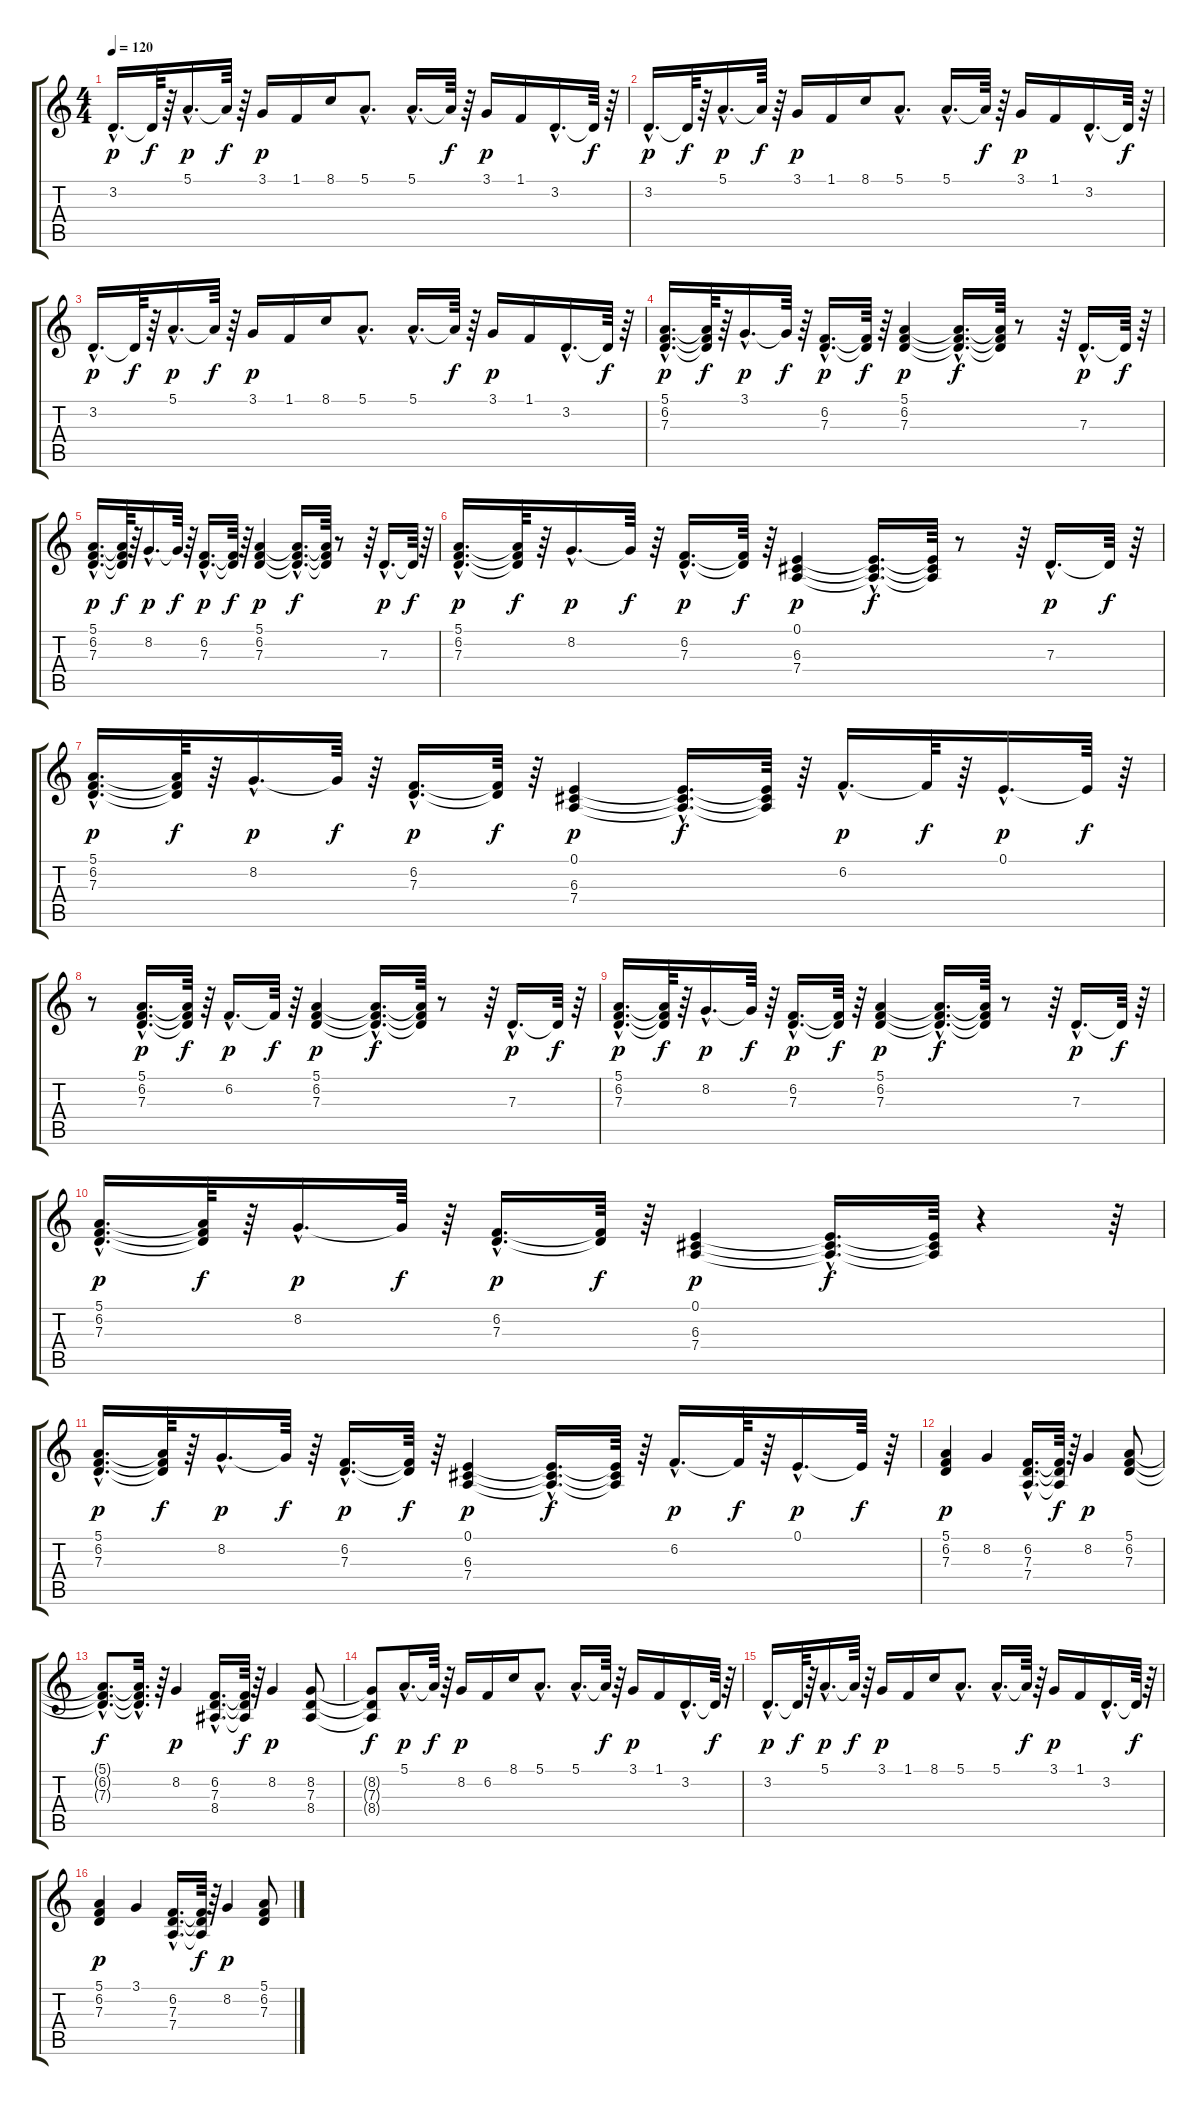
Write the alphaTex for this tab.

\track "" {instrument synthstrings1}
\staff {score tabs}
\tuning (E4 B3 G3 D3 A2 E2) {hide}
\ts (4 4)
\tempo 120
\clef g2
\ks c
3.2{hac}.16{d dy p} 3.2{t}.64{dy f} r.64 5.1{hac}.16{d dy p} 5.1{t}.64{dy f} r.64 3.1.16{dy p} 1.1.16 8.1.16 5.1{hac}.8{d} 5.1{hac}.16{d} 5.1{t}.64{dy f} r.64 3.1.16{dy p} 1.1.16 3.2{hac}.16{d} 3.2{t}.64{dy f} r.64 |
3.2{hac}.16{d dy p} 3.2{t}.64{dy f} r.64 5.1{hac}.16{d dy p} 5.1{t}.64{dy f} r.64 3.1.16{dy p} 1.1.16 8.1.16 5.1{hac}.8{d} 5.1{hac}.16{d} 5.1{t}.64{dy f} r.64 3.1.16{dy p} 1.1.16 3.2{hac}.16{d} 3.2{t}.64{dy f} r.64 |
3.2{hac}.16{d dy p} 3.2{t}.64{dy f} r.64 5.1{hac}.16{d dy p} 5.1{t}.64{dy f} r.64 3.1.16{dy p} 1.1.16 8.1.16 5.1{hac}.8{d} 5.1{hac}.16{d} 5.1{t}.64{dy f} r.64 3.1.16{dy p} 1.1.16 3.2{hac}.16{d} 3.2{t}.64{dy f} r.64 |
(5.1{hac} 6.2{hac} 7.3{hac}).16{d dy p} (5.1{t} 6.2{t} 7.3{t}).64{dy f} r.64 3.1{hac}.16{d dy p} 3.1{t}.64{dy f} r.64 (6.2{hac} 7.3{hac}).16{d dy p} (6.2{t} 7.3{t}).64{dy f} r.64 (5.1 6.2 7.3).4{dy p} (5.1{hac t} 6.2{hac t} 7.3{hac t}).16{d dy f} (5.1{t} 6.2{t} 7.3{t}).64 r.8 r.64 7.3{hac}.16{d dy p} 7.3{t}.64{dy f} r.64 |
(5.1{hac} 6.2{hac} 7.3{hac}).16{d dy p} (5.1{t} 6.2{t} 7.3{t}).64{dy f} r.64 8.2{hac}.16{d dy p} 8.2{t}.64{dy f} r.64 (6.2{hac} 7.3{hac}).16{d dy p} (6.2{t} 7.3{t}).64{dy f} r.64 (5.1 6.2 7.3).4{dy p} (5.1{hac t} 6.2{hac t} 7.3{hac t}).16{d dy f} (5.1{t} 6.2{t} 7.3{t}).64 r.8 r.64 7.3{hac}.16{d dy p} 7.3{t}.64{dy f} r.64 |
(5.1{hac} 6.2{hac} 7.3{hac}).16{d dy p} (5.1{t} 6.2{t} 7.3{t}).64{dy f} r.64 8.2{hac}.16{d dy p} 8.2{t}.64{dy f} r.64 (6.2{hac} 7.3{hac}).16{d dy p} (6.2{t} 7.3{t}).64{dy f} r.64 (0.1 6.3 7.4).4{dy p} (0.1{hac t} 6.3{hac t} 7.4{hac t}).16{d dy f} (0.1{t} 6.3{t} 7.4{t}).64 r.8 r.64 7.3{hac}.16{d dy p} 7.3{t}.64{dy f} r.64 |
(5.1{hac} 6.2{hac} 7.3{hac}).16{d dy p} (5.1{t} 6.2{t} 7.3{t}).64{dy f} r.64 8.2{hac}.16{d dy p} 8.2{t}.64{dy f} r.64 (6.2{hac} 7.3{hac}).16{d dy p} (6.2{t} 7.3{t}).64{dy f} r.64 (0.1 6.3 7.4).4{dy p} (0.1{hac t} 6.3{hac t} 7.4{hac t}).16{d dy f} (0.1{t} 6.3{t} 7.4{t}).64 r.64 6.2{hac}.16{d dy p} 6.2{t}.64{dy f} r.64 0.1{hac}.16{d dy p} 0.1{t}.64{dy f} r.64 |
r.8 (5.1{hac} 6.2{hac} 7.3{hac}).16{d dy p} (5.1{t} 6.2{t} 7.3{t}).64{dy f} r.64 6.2{hac}.16{d dy p} 6.2{t}.64{dy f} r.64 (5.1 6.2 7.3).4{dy p} (5.1{hac t} 6.2{hac t} 7.3{hac t}).16{d dy f} (5.1{t} 6.2{t} 7.3{t}).64 r.8 r.64 7.3{hac}.16{d dy p} 7.3{t}.64{dy f} r.64 |
(5.1{hac} 6.2{hac} 7.3{hac}).16{d dy p} (5.1{t} 6.2{t} 7.3{t}).64{dy f} r.64 8.2{hac}.16{d dy p} 8.2{t}.64{dy f} r.64 (6.2{hac} 7.3{hac}).16{d dy p} (6.2{t} 7.3{t}).64{dy f} r.64 (5.1 6.2 7.3).4{dy p} (5.1{hac t} 6.2{hac t} 7.3{hac t}).16{d dy f} (5.1{t} 6.2{t} 7.3{t}).64 r.8 r.64 7.3{hac}.16{d dy p} 7.3{t}.64{dy f} r.64 |
(5.1{hac} 6.2{hac} 7.3{hac}).16{d dy p} (5.1{t} 6.2{t} 7.3{t}).64{dy f} r.64 8.2{hac}.16{d dy p} 8.2{t}.64{dy f} r.64 (6.2{hac} 7.3{hac}).16{d dy p} (6.2{t} 7.3{t}).64{dy f} r.64 (0.1 6.3 7.4).4{dy p} (0.1{hac t} 6.3{hac t} 7.4{hac t}).16{d dy f} (0.1{t} 6.3{t} 7.4{t}).64 r.4 r.64 |
(5.1{hac} 6.2{hac} 7.3{hac}).16{d dy p} (5.1{t} 6.2{t} 7.3{t}).64{dy f} r.64 8.2{hac}.16{d dy p} 8.2{t}.64{dy f} r.64 (6.2{hac} 7.3{hac}).16{d dy p} (6.2{t} 7.3{t}).64{dy f} r.64 (0.1 6.3 7.4).4{dy p} (0.1{hac t} 6.3{hac t} 7.4{hac t}).16{d dy f} (0.1{t} 6.3{t} 7.4{t}).64 r.64 6.2{hac}.16{d dy p} 6.2{t}.64{dy f} r.64 0.1{hac}.16{d dy p} 0.1{t}.64{dy f} r.64 |
(5.1 6.2 7.3).4{dy p} 8.2.4 (6.2{hac} 7.3{hac} 7.4{hac}).16{d} (6.2{t} 7.3{t} 7.4{t}).64{dy f} r.64 8.2.4{dy p} (5.1 6.2 7.3).8 |
(5.1{hac t} 6.2{hac t} 7.3{hac t}).8{d dy f} (5.1{hac t} 6.2{hac t} 7.3{hac t}).32{d} r.64 8.2.4{dy p} (6.2{hac} 7.3{hac} 8.4{hac}).16{d} (6.2{t} 7.3{t} 8.4{t}).64{dy f} r.64 8.2.4{dy p} (8.2 7.3 8.4).8 |
(8.2{t} 7.3{t} 8.4{t}).8{dy f} 5.1{hac}.16{d dy p} 5.1{t}.64{dy f} r.64 8.2.16{dy p} 6.2.16 8.1.16 5.1{hac}.8{d} 5.1{hac}.16{d} 5.1{t}.64{dy f} r.64 3.1.16{dy p} 1.1.16 3.2{hac}.16{d} 3.2{t}.64{dy f} r.64 |
3.2{hac}.16{d dy p} 3.2{t}.64{dy f} r.64 5.1{hac}.16{d dy p} 5.1{t}.64{dy f} r.64 3.1.16{dy p} 1.1.16 8.1.16 5.1{hac}.8{d} 5.1{hac}.16{d} 5.1{t}.64{dy f} r.64 3.1.16{dy p} 1.1.16 3.2{hac}.16{d} 3.2{t}.64{dy f} r.64 |
(5.1 6.2 7.3).4{dy p} 3.1.4 (6.2{hac} 7.3{hac} 7.4{hac}).16{d} (6.2{t} 7.3{t} 7.4{t}).64{dy f} r.64 8.2.4{dy p} (5.1 6.2 7.3).8
